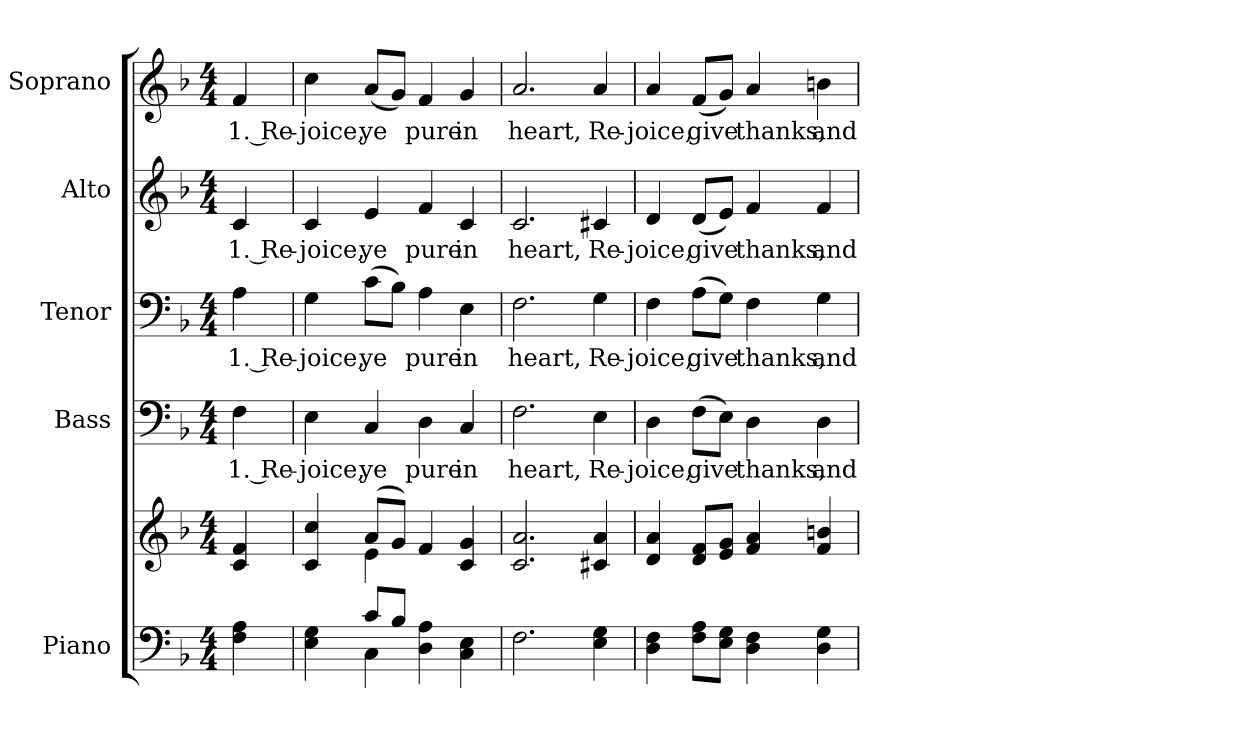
**kern	**kern	**kern	**text	**kern	**text	**kern	**text	**kern	**text
*part5	*part5	*part4	*part4	*part3	*part3	*part2	*part2	*part1	*part1
*staff6	*staff5	*staff4	*staff4	*staff3	*staff3	*staff2	*staff2	*staff1	*staff1
*I"Piano	*	*I"Bass	*	*I"Tenor	*	*I"Alto	*	*I"Soprano	*
*I'Pno.	*	*I'B.	*	*I'T.	*	*I'A.	*	*I'S.	*
!!LO:PB:g=z
*clefF4	*clefG2	*clefF4	*	*clefF4	*	*clefG2	*	*clefG2	*
*k[b-]	*k[b-]	*k[b-]	*	*k[b-]	*	*k[b-]	*	*k[b-]	*
*F:	*F:	*F:	*	*F:	*	*F:	*	*F:	*
*M4/4	*M4/4	*M4/4	*	*M4/4	*	*M4/4	*	*M4/4	*
*MM135	*MM135	*MM135	*	*MM135	*	*MM135	*	*MM135	*
=	=	=	=	=	=	=	=	=	=
!	!	!	!LO:LY:b:color=#000000	!	!	!	!	!	!
!	!	!	!	!	!LO:LY:b:color=#000000	!	!	!	!
!	!	!	!	!	!	!	!LO:LY:b:color=#000000	!	!
!	!	!	!	!	!	!	!	!	!LO:LY:b:color=#000000
4Fi\ 4Ai	4ci/ 4fi	4Fi\	1. Re-	4Ai\	1. Re-	4ci/	1. Re-	4fi/	1. Re-
=1	=1	=1	=1	=1	=1	=1	=1	=1	=1
*^	*^	*	*	*	*	*	*	*	*
!	!	!	!	!	!LO:LY:b:color=#000000	!	!	!	!	!	!
!	!	!	!	!	!	!	!LO:LY:b:color=#000000	!	!	!	!
!	!	!	!	!	!	!	!	!	!LO:LY:b:color=#000000	!	!
!	!	!	!	!	!	!	!	!	!	!	!LO:LY:b:color=#000000
4Ei\ 4Gi	4ryy	4ci/ 4cci	4ryy	4Ei\	-joice,	4Gi\	-joice,	4ci/	-joice,	4cci\	-joice,
!	!	!	!	!	!LO:LY:b:color=#000000	!	!	!	!	!	!
!	!	!	!	!	!	!	!LO:LY:b:color=#000000	!	!	!	!
!	!	!	!	!	!	!	!	!	!LO:LY:b:color=#000000	!	!
!	!	!	!	!	!	!	!	!	!	!	!LO:LY:b:color=#000000
8ci/L	4Ci\	(8ai/L	4ei\	4Ci/	ye	(8ci\L	ye	4ei/	ye	(8ai/L	ye
8B-i/J	.	8gi/J)	.	.	.	8B-i\J)	.	.	.	8gi/J)	.
!	!	!	!	!	!LO:LY:b:color=#000000	!	!	!	!	!	!
!	!	!	!	!	!	!	!LO:LY:b:color=#000000	!	!	!	!
!	!	!	!	!	!	!	!	!	!LO:LY:b:color=#000000	!	!
!	!	!	!	!	!	!	!	!	!	!	!LO:LY:b:color=#000000
4Di\ 4Ai	2ryy	4fi/	2ryy	4Di\	pure	4Ai\	pure	4fi/	pure	4fi/	pure
!	!	!	!	!	!LO:LY:b:color=#000000	!	!	!	!	!	!
!	!	!	!	!	!	!	!LO:LY:b:color=#000000	!	!	!	!
!	!	!	!	!	!	!	!	!	!LO:LY:b:color=#000000	!	!
!	!	!	!	!	!	!	!	!	!	!	!LO:LY:b:color=#000000
4Ci\ 4Ei	.	4ci/ 4gi	.	4Ci/	in	4Ei\	in	4ci/	in	4gi/	in
*v	*v	*	*	*	*	*	*	*	*	*	*
*	*v	*v	*	*	*	*	*	*	*	*
=2	=2	=2	=2	=2	=2	=2	=2	=2	=2
!	!	!	!LO:LY:b:color=#000000	!	!	!	!	!	!
!	!	!	!	!	!LO:LY:b:color=#000000	!	!	!	!
!	!	!	!	!	!	!	!LO:LY:b:color=#000000	!	!
!	!	!	!	!	!	!	!	!	!LO:LY:b:color=#000000
2.Fi\	2.ci/ 2.ai	2.Fi\	heart,	2.Fi\	heart,	2.ci/	heart,	2.ai/	heart,
!	!	!	!LO:LY:b:color=#000000	!	!	!	!	!	!
!	!	!	!	!	!LO:LY:b:color=#000000	!	!	!	!
!	!	!	!	!	!	!	!LO:LY:b:color=#000000	!	!
!	!	!	!	!	!	!	!	!	!LO:LY:b:color=#000000
4Ei\ 4Gi	4c#Xi/ 4ai	4Ei\	Re-	4Gi\	Re-	4c#Xi/	Re-	4ai/	Re-
!!LO:PB:g=z
=3	=3	=3	=3	=3	=3	=3	=3	=3	=3
!	!	!	!LO:LY:b:color=#000000	!	!	!	!	!	!
!	!	!	!	!	!LO:LY:b:color=#000000	!	!	!	!
!	!	!	!	!	!	!	!LO:LY:b:color=#000000	!	!
!	!	!	!	!	!	!	!	!	!LO:LY:b:color=#000000
4Di\ 4Fi	4di/ 4ai	4Di\	-joice,	4Fi\	-joice,	4di/	-joice,	4ai/	-joice,
!	!	!	!LO:LY:b:color=#000000	!	!	!	!	!	!
!	!	!	!	!	!LO:LY:b:color=#000000	!	!	!	!
!	!	!	!	!	!	!	!LO:LY:b:color=#000000	!	!
!	!	!	!	!	!	!	!	!	!LO:LY:b:color=#000000
8Fi\ 8Ai\L	8di/ 8fi/L	(8Fi\L	give	(8Ai\L	give	(8di/L	give	(8fi/L	give
8Ei\ 8Gi\J	8ei/ 8gi/J	8Ei\J)	.	8Gi\J)	.	8ei/J)	.	8gi/J)	.
!	!	!	!LO:LY:b:color=#000000	!	!	!	!	!	!
!	!	!	!	!	!LO:LY:b:color=#000000	!	!	!	!
!	!	!	!	!	!	!	!LO:LY:b:color=#000000	!	!
!	!	!	!	!	!	!	!	!	!LO:LY:b:color=#000000
4Di\ 4Fi	4fi/ 4ai	4Di\	thanks,	4Fi\	thanks,	4fi/	thanks,	4ai/	thanks,
!	!	!	!LO:LY:b:color=#000000	!	!	!	!	!	!
!	!	!	!	!	!LO:LY:b:color=#000000	!	!	!	!
!	!	!	!	!	!	!	!LO:LY:b:color=#000000	!	!
!	!	!	!	!	!	!	!	!	!LO:LY:b:color=#000000
4Di\ 4Gi	4fi/ 4bni	4Di\	and	4Gi\	and	4fi/	and	4bni\	and
=	=	=	=	=	=	=	=	=	=
*-	*-	*-	*-	*-	*-	*-	*-	*-	*-
